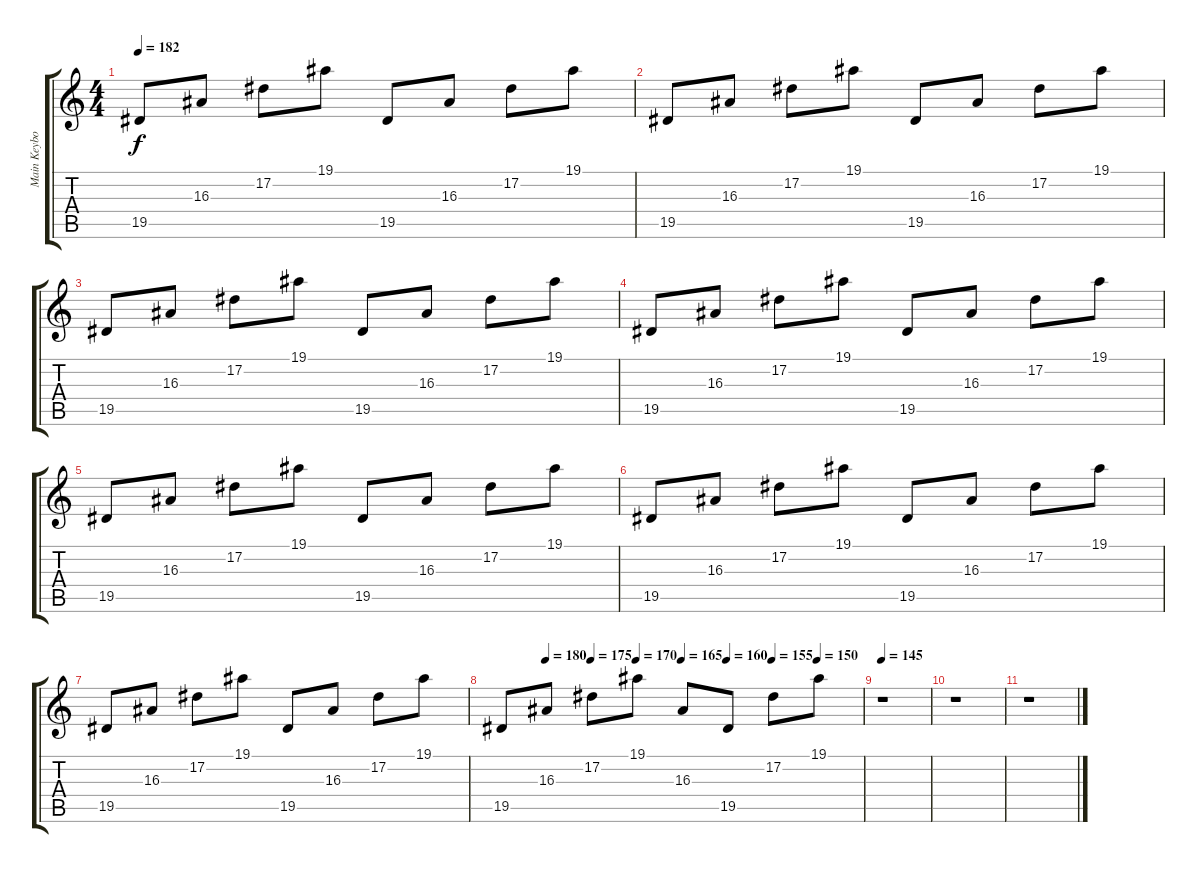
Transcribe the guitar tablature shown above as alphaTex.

\track ("Main Keyboard Melody" "Main Keybo") {instrument lead8bassandlead}
\staff {score tabs}
\tuning (Eb4 Bb3 Gb3 Db3 Ab2 Eb2) {hide}
\ts (4 4)
\tempo 182
\clef g2
\ks c
19.5.8{dy f} 16.3.8 17.2.8 19.1.8 19.5.8 16.3.8 17.2.8 19.1.8 |
19.5.8 16.3.8 17.2.8 19.1.8 19.5.8 16.3.8 17.2.8 19.1.8 |
19.5.8 16.3.8 17.2.8 19.1.8 19.5.8 16.3.8 17.2.8 19.1.8 |
19.5.8 16.3.8 17.2.8 19.1.8 19.5.8 16.3.8 17.2.8 19.1.8 |
19.5.8 16.3.8 17.2.8 19.1.8 19.5.8 16.3.8 17.2.8 19.1.8 |
19.5.8 16.3.8 17.2.8 19.1.8 19.5.8 16.3.8 17.2.8 19.1.8 |
19.5.8 16.3.8 17.2.8 19.1.8 19.5.8 16.3.8 17.2.8 19.1.8 |
\tempo (180 0.125)
\tempo (175 0.25)
\tempo (170 0.375)
\tempo (165 0.5)
\tempo (160 0.625)
\tempo (155 0.75)
\tempo (150 0.875)
19.5.8 16.3.8 17.2.8 19.1.8 16.3.8 19.5.8 17.2.8 19.1.8 |
\tempo 145
r.1 |
r.1 |
r.1
